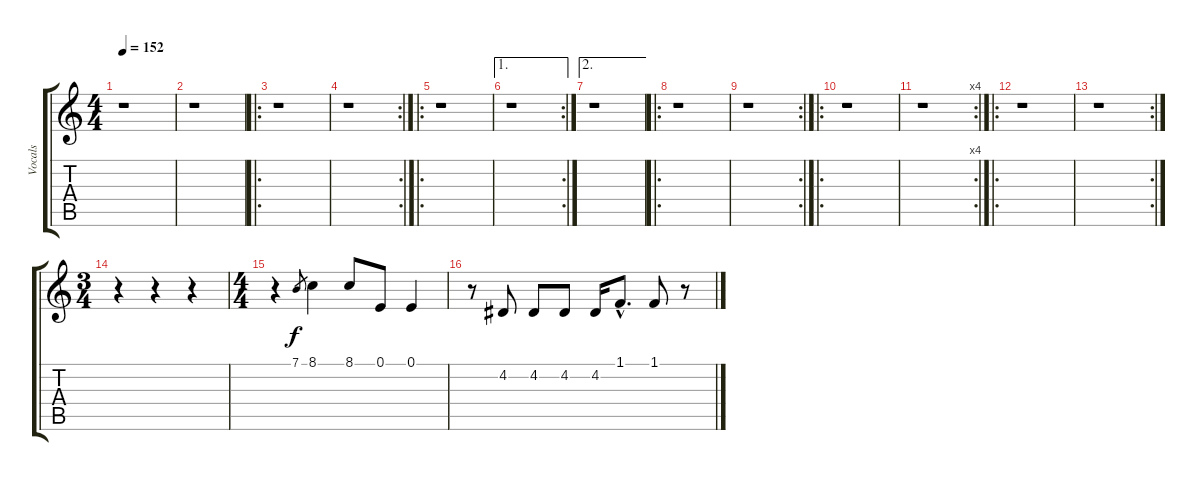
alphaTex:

\track ("Vocals" "Vocals") {instrument synthbrass2}
\staff {score tabs}
\tuning (E4 B3 G3 D3 A2 E2) {hide}
\ts (4 4)
\tempo 152
\clef g2
\ks c
r.1{dy f instrument synthbrass2} |
r.1 |
\ro
r.1 |
\rc 2
r.1 |
\ro
r.1 |
\ae 1
\rc 2
r.1 |
\ae 2
r.1 |
\ro
r.1 |
\rc 2
r.1 |
\ro
r.1 |
\rc 4
r.1 |
\ro
r.1 |
\rc 2
r.1 |
\ts (3 4)
r.4 r.4 r.4 |
\ts (4 4)
r.4 7.1.8{gr} 8.1.4 8.1.8 0.1.8 0.1.4 |
r.8 4.2.8 4.2.8 4.2.8 4.2.16 1.1{hac}.8{d} 1.1.8 r.8
